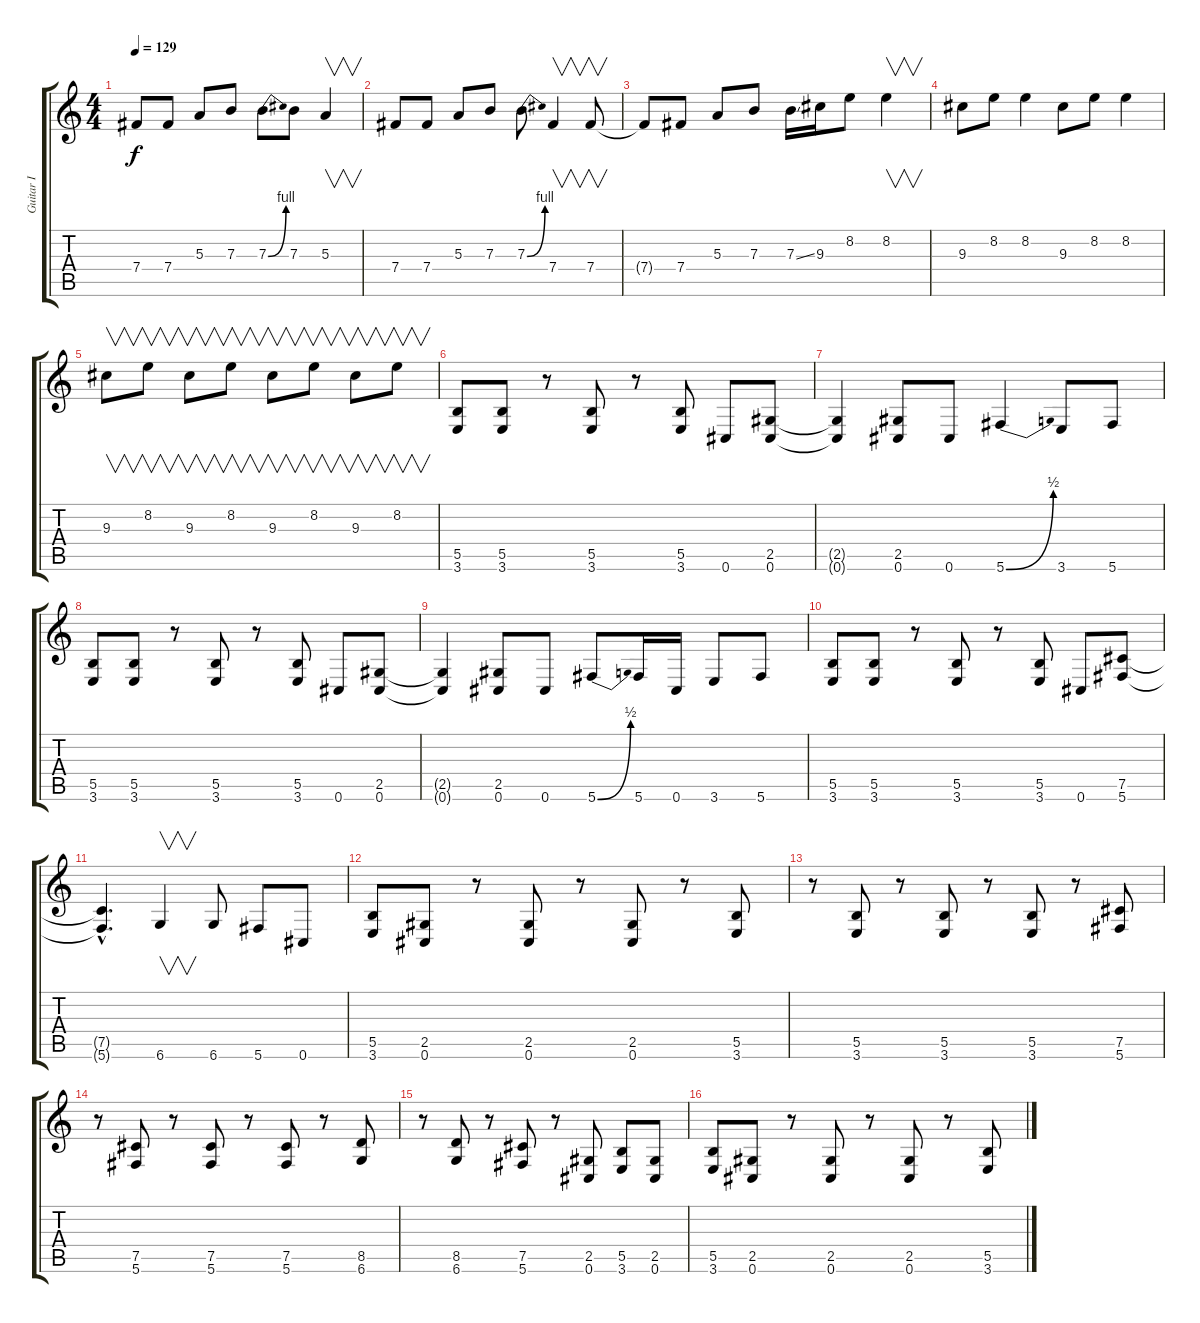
\track ("Guitar I" "Guitar I") {instrument overdrivenguitar}
\staff {score tabs}
\tuning (Db4 Ab3 E3 B2 Gb2 Db2) {hide}
\ts (4 4)
\tempo 129
\clef g2
\ks c
7.4{t}.8{dy f} 7.4.8 5.3.8 7.3.8 7.3{be (bend 0 0 60 4)}.8 7.3.8 5.3.4{v} |
7.4.8 7.4.8 5.3.8 7.3.8 7.3{be (bend 0 0 60 4)}.8 7.4.4{v} 7.4.8{v} |
7.4{t}.8 7.4.8 5.3.8 7.3.8 7.3{ss}.16 9.3.16 8.2.8 8.2.4{v} |
9.3.8 8.2.8 8.2.4 9.3.8 8.2.8 8.2.4 |
9.3.8{v} 8.2.8{v} 9.3.8{v} 8.2.8{v} 9.3.8{v} 8.2.8{v} 9.3.8{v} 8.2.8{v} |
(5.5 3.6).8 (5.5 3.6).8 r.8 (5.5 3.6).8 r.8 (5.5 3.6).8 0.6.8 (2.5 0.6).8 |
(2.5{t} 0.6{t}).4 (2.5 0.6).8 0.6.8 5.6{be (bend 0 0 60 2)}.4 3.6.8 5.6.8 |
(5.5 3.6).8 (5.5 3.6).8 r.8 (5.5 3.6).8 r.8 (5.5 3.6).8 0.6.8 (2.5 0.6).8 |
(2.5{t} 0.6{t}).4 (2.5 0.6).8 0.6.8 5.6{be (bend 0 0 60 2)}.8 5.6.16 0.6.16 3.6.8 5.6.8 |
(5.5 3.6).8 (5.5 3.6).8 r.8 (5.5 3.6).8 r.8 (5.5 3.6).8 0.6.8 (7.5 5.6).8 |
(7.5{hac t} 5.6{hac t}).4{d} 6.6.4{v} 6.6.8 5.6.8 0.6.8 |
(5.5 3.6).8 (2.5 0.6).8 r.8 (2.5 0.6).8 r.8 (2.5 0.6).8 r.8 (5.5 3.6).8 |
r.8 (5.5 3.6).8 r.8 (5.5 3.6).8 r.8 (5.5 3.6).8 r.8 (7.5 5.6).8 |
r.8 (7.5 5.6).8 r.8 (7.5 5.6).8 r.8 (7.5 5.6).8 r.8 (8.5 6.6).8 |
r.8 (8.5 6.6).8 r.8 (7.5 5.6).8 r.8 (2.5 0.6).8 (5.5 3.6).8 (2.5 0.6).8 |
(5.5 3.6).8 (2.5 0.6).8 r.8 (2.5 0.6).8 r.8 (2.5 0.6).8 r.8 (5.5 3.6).8
